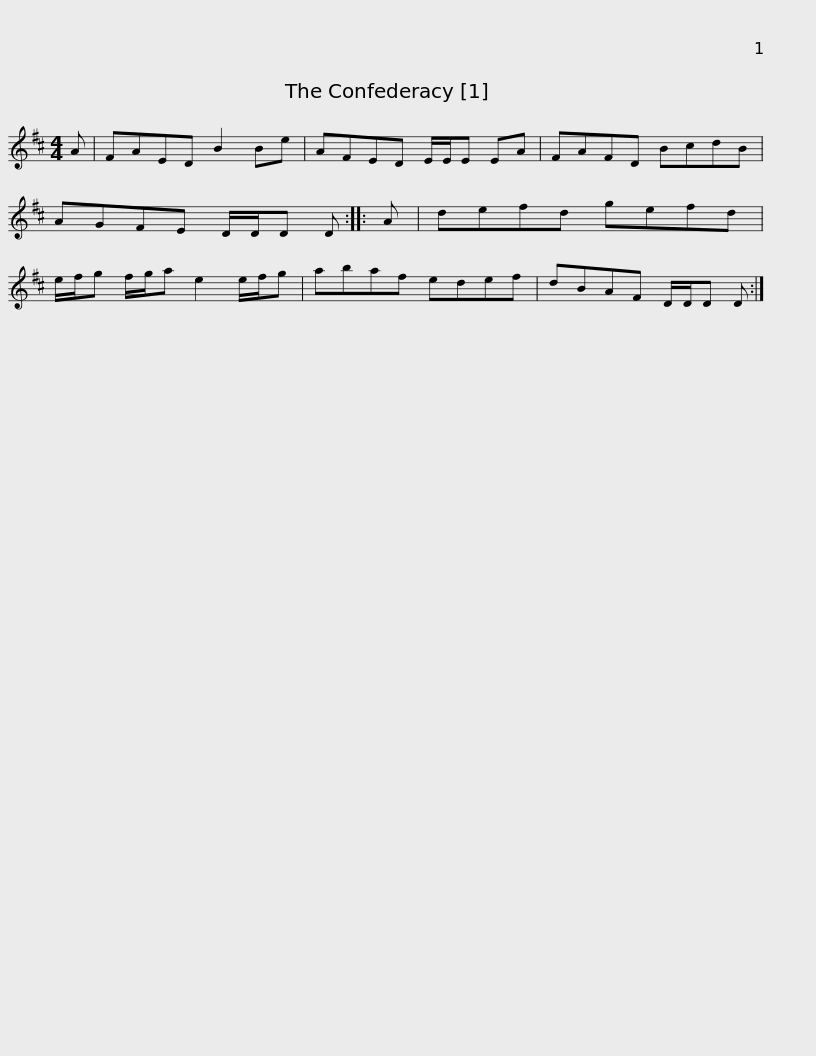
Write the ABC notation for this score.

X:1
L:1/8
M:4/4
I:linebreak $
K:D
V:1 treble
V:1
 A | FAED B2 Be | AFED E/E/E EA | FAFD BcdB | AGFE D/D/D D :: %5
 A |$ defd gefd | e/f/g f/g/a e2 e/f/g | abaf edef | dBAF D/D/D D :| %10
